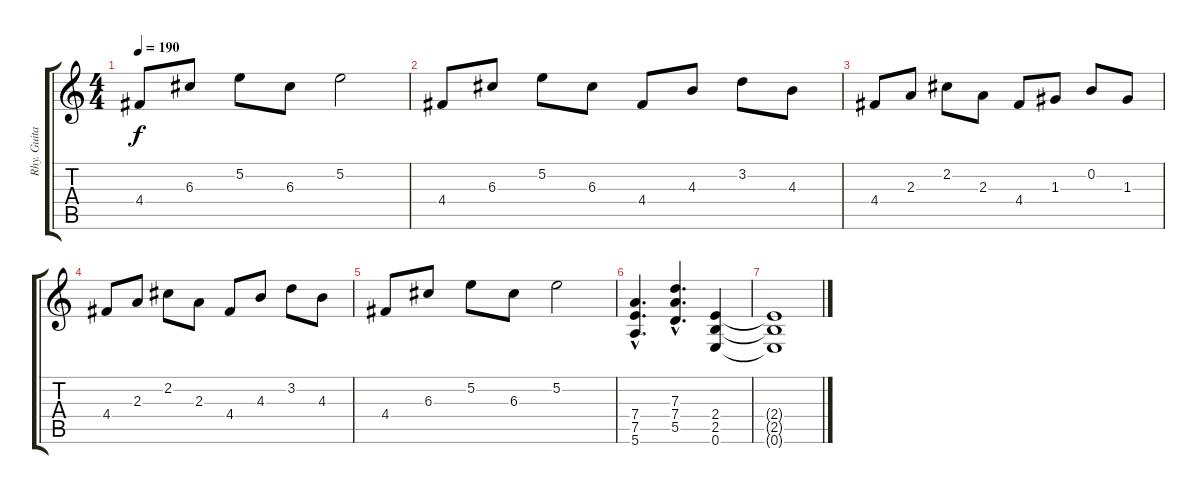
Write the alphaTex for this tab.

\track ("Rhy. Guitar 1" "Rhy. Guita") {instrument distortionguitar}
\staff {score tabs}
\tuning (E4 B3 G3 D3 A2 E2) {hide}
\ts (4 4)
\tempo 190
\clef g2
\ks c
4.4.8{dy f} 6.3.8 5.2.8 6.3.8 5.2.2 |
4.4.8 6.3.8 5.2.8 6.3.8 4.4.8 4.3.8 3.2.8 4.3.8 |
4.4.8 2.3.8 2.2.8 2.3.8 4.4.8 1.3.8 0.2.8 1.3.8 |
4.4.8 2.3.8 2.2.8 2.3.8 4.4.8 4.3.8 3.2.8 4.3.8 |
4.4.8 6.3.8 5.2.8 6.3.8 5.2.2 |
(7.4{hac} 7.5{hac} 5.6{hac}).4{d} (7.3{hac} 7.4{hac} 5.5{hac}).4{d} (2.4 2.5 0.6).4 |
(2.4{t} 2.5{t} 0.6{t}).1
